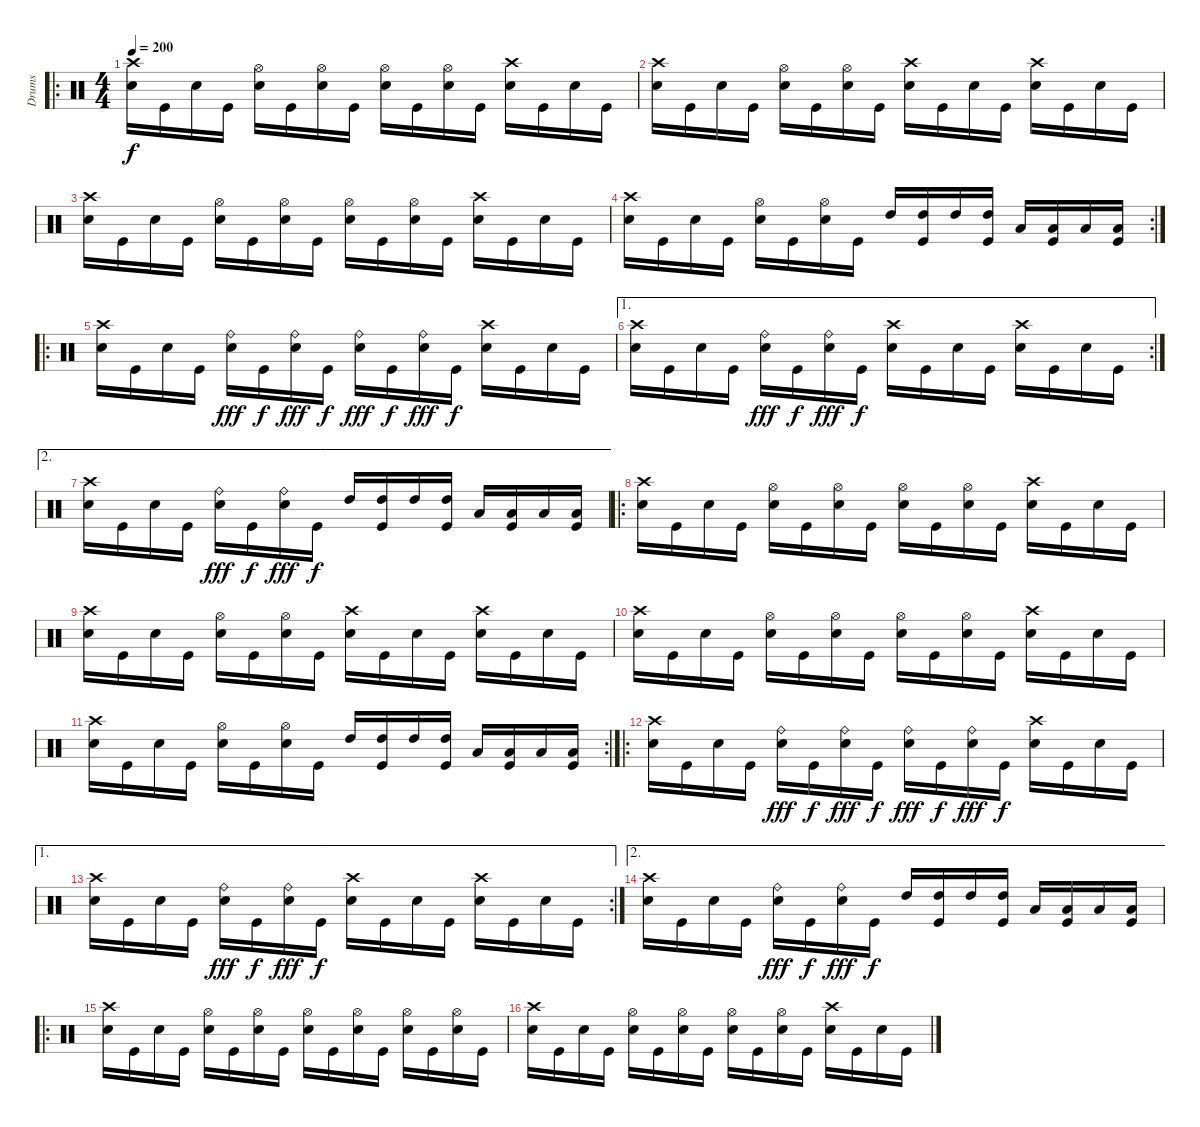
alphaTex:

\track ("Drums" "Drums") {instrument percussion}
\staff {score}
\articulation defaults
\ro
\ts (4 4)
\tempo 200
\clef neutral
\ks c
("Crash high (hit)" "Snare (hit) 2").16{dy f} "Kick (hit)".16 "Snare (hit) 2".16 "Kick (hit)".16 ("Hi-Hat (open)" "Snare (hit) 2").16 "Kick (hit)".16 ("Hi-Hat (open)" "Snare (hit) 2").16 "Kick (hit)".16 ("Hi-Hat (open)" "Snare (hit) 2").16 "Kick (hit)".16 ("Hi-Hat (open)" "Snare (hit) 2").16 "Kick (hit)".16 ("Crash high (hit)" "Snare (hit) 2").16 "Kick (hit)".16 "Snare (hit) 2".16 "Kick (hit)".16 |
("Crash high (hit)" "Snare (hit) 2").16 "Kick (hit)".16 "Snare (hit) 2".16 "Kick (hit)".16 ("Hi-Hat (open)" "Snare (hit) 2").16 "Kick (hit)".16 ("Hi-Hat (open)" "Snare (hit) 2").16 "Kick (hit)".16 ("Crash high (hit)" "Snare (hit) 2").16 "Kick (hit)".16 "Snare (hit) 2".16 "Kick (hit)".16 ("Crash high (hit)" "Snare (hit) 2").16 "Kick (hit)".16 "Snare (hit) 2".16 "Kick (hit)".16 |
("Crash high (hit)" "Snare (hit) 2").16 "Kick (hit)".16 "Snare (hit) 2".16 "Kick (hit)".16 ("Hi-Hat (open)" "Snare (hit) 2").16 "Kick (hit)".16 ("Hi-Hat (open)" "Snare (hit) 2").16 "Kick (hit)".16 ("Hi-Hat (open)" "Snare (hit) 2").16 "Kick (hit)".16 ("Hi-Hat (open)" "Snare (hit) 2").16 "Kick (hit)".16 ("Crash high (hit)" "Snare (hit) 2").16 "Kick (hit)".16 "Snare (hit) 2".16 "Kick (hit)".16 |
\rc 2
("Crash high (hit)" "Snare (hit) 2").16 "Kick (hit)".16 "Snare (hit) 2".16 "Kick (hit)".16 ("Hi-Hat (open)" "Snare (hit) 2").16 "Kick (hit)".16 ("Hi-Hat (open)" "Snare (hit) 2").16 "Kick (hit)".16 "High Tom (hit)".16 ("High Tom (hit)" "Kick (hit)").16 "High Tom (hit)".16 ("High Tom (hit)" "Kick (hit)").16 "Low Tom (hit)".16 ("Low Tom (hit)" "Kick (hit)").16 "Low Tom (hit)".16 ("Low Tom (hit)" "Kick (hit)").16 |
\ro
("Crash high (hit)" "Snare (hit) 2").16 "Kick (hit)".16 "Snare (hit) 2".16 "Kick (hit)".16 ("Ride (bell)" "Snare (hit) 2").16{dy fff} "Kick (hit)".16{dy f} ("Ride (bell)" "Snare (hit) 2").16{dy fff} "Kick (hit)".16{dy f} ("Ride (bell)" "Snare (hit) 2").16{dy fff} "Kick (hit)".16{dy f} ("Ride (bell)" "Snare (hit) 2").16{dy fff} "Kick (hit)".16{dy f} ("Crash high (hit)" "Snare (hit) 2").16 "Kick (hit)".16 "Snare (hit) 2".16 "Kick (hit)".16 |
\ae 1
\rc 2
("Crash high (hit)" "Snare (hit) 2").16 "Kick (hit)".16 "Snare (hit) 2".16 "Kick (hit)".16 ("Ride (bell)" "Snare (hit) 2").16{dy fff} "Kick (hit)".16{dy f} ("Ride (bell)" "Snare (hit) 2").16{dy fff} "Kick (hit)".16{dy f} ("Crash high (hit)" "Snare (hit) 2").16 "Kick (hit)".16 "Snare (hit) 2".16 "Kick (hit)".16 ("Crash high (hit)" "Snare (hit) 2").16 "Kick (hit)".16 "Snare (hit) 2".16 "Kick (hit)".16 |
\ae 2
("Crash high (hit)" "Snare (hit) 2").16 "Kick (hit)".16 "Snare (hit) 2".16 "Kick (hit)".16 ("Ride (bell)" "Snare (hit) 2").16{dy fff} "Kick (hit)".16{dy f} ("Ride (bell)" "Snare (hit) 2").16{dy fff} "Kick (hit)".16{dy f} "High Tom (hit)".16 ("High Tom (hit)" "Kick (hit)").16 "High Tom (hit)".16 ("High Tom (hit)" "Kick (hit)").16 "Low Tom (hit)".16 ("Low Tom (hit)" "Kick (hit)").16 "Low Tom (hit)".16 ("Low Tom (hit)" "Kick (hit)").16 |
\ro
("Crash high (hit)" "Snare (hit) 2").16 "Kick (hit)".16 "Snare (hit) 2".16 "Kick (hit)".16 ("Hi-Hat (open)" "Snare (hit) 2").16 "Kick (hit)".16 ("Hi-Hat (open)" "Snare (hit) 2").16 "Kick (hit)".16 ("Hi-Hat (open)" "Snare (hit) 2").16 "Kick (hit)".16 ("Hi-Hat (open)" "Snare (hit) 2").16 "Kick (hit)".16 ("Crash high (hit)" "Snare (hit) 2").16 "Kick (hit)".16 "Snare (hit) 2".16 "Kick (hit)".16 |
("Crash high (hit)" "Snare (hit) 2").16 "Kick (hit)".16 "Snare (hit) 2".16 "Kick (hit)".16 ("Hi-Hat (open)" "Snare (hit) 2").16 "Kick (hit)".16 ("Hi-Hat (open)" "Snare (hit) 2").16 "Kick (hit)".16 ("Crash high (hit)" "Snare (hit) 2").16 "Kick (hit)".16 "Snare (hit) 2".16 "Kick (hit)".16 ("Crash high (hit)" "Snare (hit) 2").16 "Kick (hit)".16 "Snare (hit) 2".16 "Kick (hit)".16 |
("Crash high (hit)" "Snare (hit) 2").16 "Kick (hit)".16 "Snare (hit) 2".16 "Kick (hit)".16 ("Hi-Hat (open)" "Snare (hit) 2").16 "Kick (hit)".16 ("Hi-Hat (open)" "Snare (hit) 2").16 "Kick (hit)".16 ("Hi-Hat (open)" "Snare (hit) 2").16 "Kick (hit)".16 ("Hi-Hat (open)" "Snare (hit) 2").16 "Kick (hit)".16 ("Crash high (hit)" "Snare (hit) 2").16 "Kick (hit)".16 "Snare (hit) 2".16 "Kick (hit)".16 |
\rc 2
("Crash high (hit)" "Snare (hit) 2").16 "Kick (hit)".16 "Snare (hit) 2".16 "Kick (hit)".16 ("Hi-Hat (open)" "Snare (hit) 2").16 "Kick (hit)".16 ("Hi-Hat (open)" "Snare (hit) 2").16 "Kick (hit)".16 "High Tom (hit)".16 ("High Tom (hit)" "Kick (hit)").16 "High Tom (hit)".16 ("High Tom (hit)" "Kick (hit)").16 "Low Tom (hit)".16 ("Low Tom (hit)" "Kick (hit)").16 "Low Tom (hit)".16 ("Low Tom (hit)" "Kick (hit)").16 |
\ro
("Crash high (hit)" "Snare (hit) 2").16 "Kick (hit)".16 "Snare (hit) 2".16 "Kick (hit)".16 ("Ride (bell)" "Snare (hit) 2").16{dy fff} "Kick (hit)".16{dy f} ("Ride (bell)" "Snare (hit) 2").16{dy fff} "Kick (hit)".16{dy f} ("Ride (bell)" "Snare (hit) 2").16{dy fff} "Kick (hit)".16{dy f} ("Ride (bell)" "Snare (hit) 2").16{dy fff} "Kick (hit)".16{dy f} ("Crash high (hit)" "Snare (hit) 2").16 "Kick (hit)".16 "Snare (hit) 2".16 "Kick (hit)".16 |
\ae 1
\rc 2
("Crash high (hit)" "Snare (hit) 2").16 "Kick (hit)".16 "Snare (hit) 2".16 "Kick (hit)".16 ("Ride (bell)" "Snare (hit) 2").16{dy fff} "Kick (hit)".16{dy f} ("Ride (bell)" "Snare (hit) 2").16{dy fff} "Kick (hit)".16{dy f} ("Crash high (hit)" "Snare (hit) 2").16 "Kick (hit)".16 "Snare (hit) 2".16 "Kick (hit)".16 ("Crash high (hit)" "Snare (hit) 2").16 "Kick (hit)".16 "Snare (hit) 2".16 "Kick (hit)".16 |
\ae 2
("Crash high (hit)" "Snare (hit) 2").16 "Kick (hit)".16 "Snare (hit) 2".16 "Kick (hit)".16 ("Ride (bell)" "Snare (hit) 2").16{dy fff} "Kick (hit)".16{dy f} ("Ride (bell)" "Snare (hit) 2").16{dy fff} "Kick (hit)".16{dy f} "High Tom (hit)".16 ("High Tom (hit)" "Kick (hit)").16 "High Tom (hit)".16 ("High Tom (hit)" "Kick (hit)").16 "Low Tom (hit)".16 ("Low Tom (hit)" "Kick (hit)").16 "Low Tom (hit)".16 ("Low Tom (hit)" "Kick (hit)").16 |
\ro
("Crash high (hit)" "Snare (hit) 2").16 "Kick (hit)".16 "Snare (hit) 2".16 "Kick (hit)".16 ("Hi-Hat (open)" "Snare (hit) 2").16 "Kick (hit)".16 ("Hi-Hat (open)" "Snare (hit) 2").16 "Kick (hit)".16 ("Hi-Hat (open)" "Snare (hit) 2").16 "Kick (hit)".16 ("Hi-Hat (open)" "Snare (hit) 2").16 "Kick (hit)".16 ("Hi-Hat (open)" "Snare (hit) 2").16 "Kick (hit)".16 ("Hi-Hat (open)" "Snare (hit) 2").16 "Kick (hit)".16 |
("Crash high (hit)" "Snare (hit) 2").16 "Kick (hit)".16 "Snare (hit) 2".16 "Kick (hit)".16 ("Hi-Hat (open)" "Snare (hit) 2").16 "Kick (hit)".16 ("Hi-Hat (open)" "Snare (hit) 2").16 "Kick (hit)".16 ("Hi-Hat (open)" "Snare (hit) 2").16 "Kick (hit)".16 ("Hi-Hat (open)" "Snare (hit) 2").16 "Kick (hit)".16 ("Crash high (hit)" "Snare (hit) 2").16 "Kick (hit)".16 "Snare (hit) 2".16 "Kick (hit)".16
